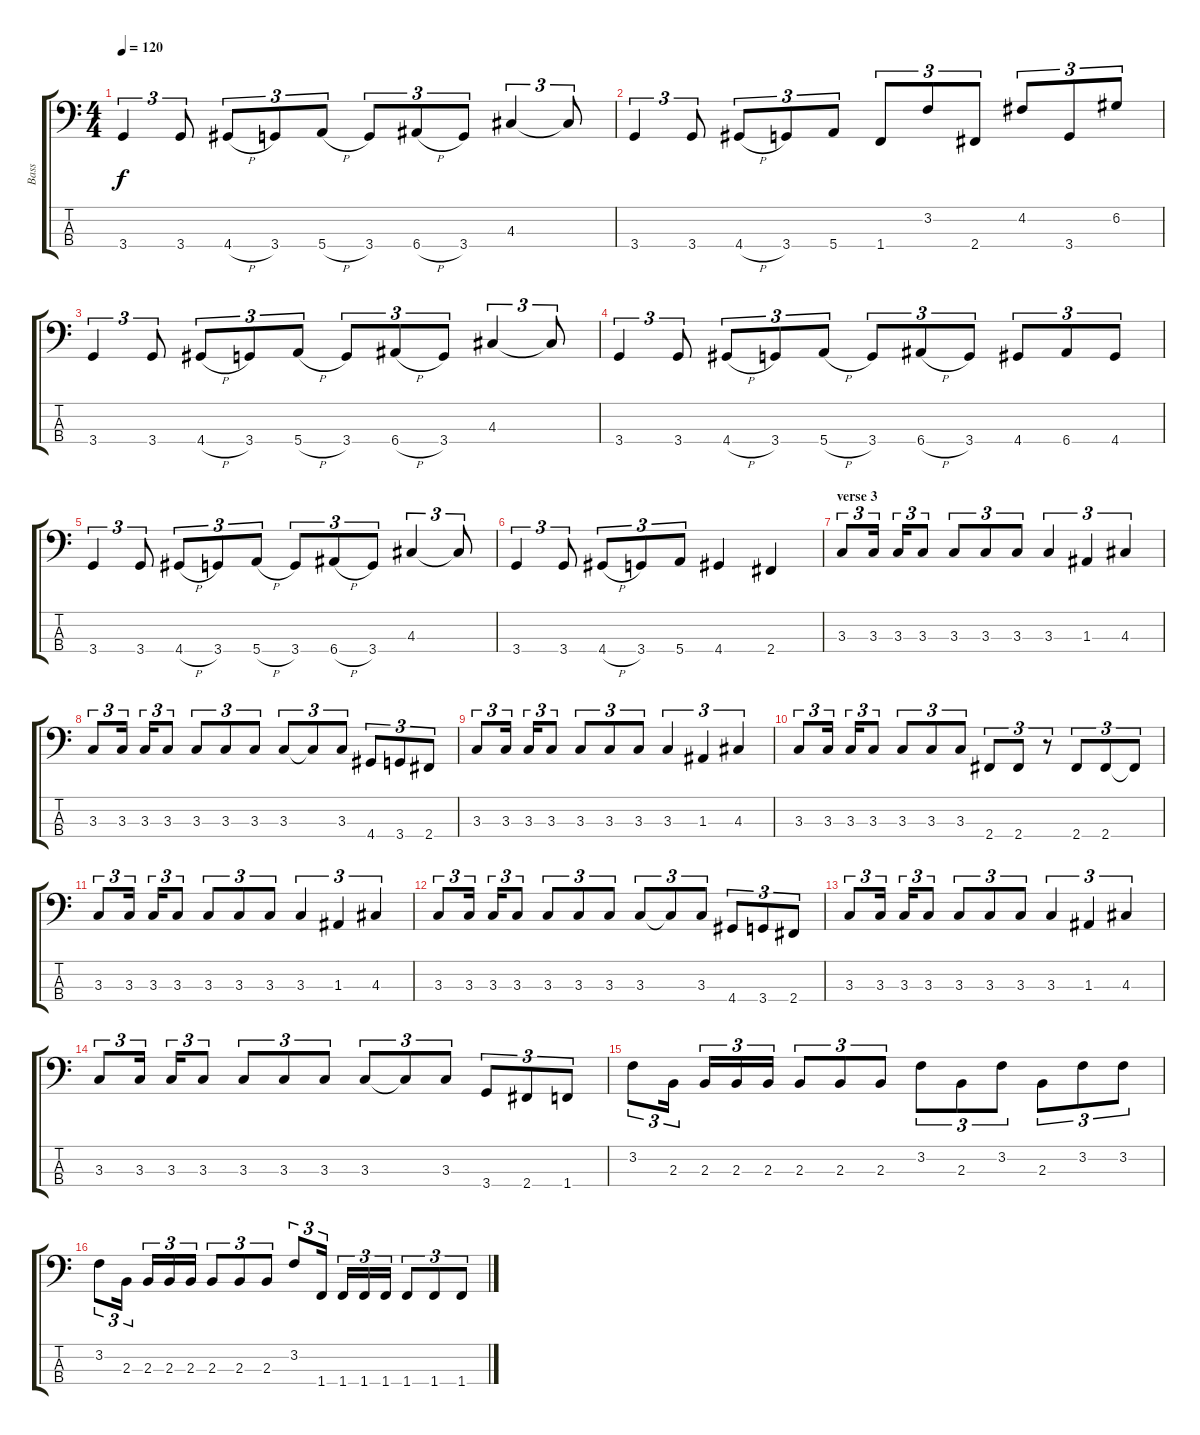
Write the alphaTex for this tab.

\track ("Bass" "Bass") {instrument electricbassfinger}
\staff {score tabs}
\tuning (G2 D2 A1 E1) {hide}
\ts (4 4)
\tempo 120
\clef f4
\ks c
3.4.4{tu (3 2) dy f} 3.4.8{tu (3 2)} 4.4{h}.8{tu (3 2)} 3.4.8{tu (3 2)} 5.4{h}.8{tu (3 2)} 3.4.8{tu (3 2)} 6.4{h}.8{tu (3 2)} 3.4.8{tu (3 2)} 4.3.4{tu (3 2)} 4.3{t}.8{tu (3 2)} |
3.4.4{tu (3 2)} 3.4.8{tu (3 2)} 4.4{h}.8{tu (3 2)} 3.4.8{tu (3 2)} 5.4.8{tu (3 2)} 1.4.8{tu (3 2)} 3.2.8{tu (3 2)} 2.4.8{tu (3 2)} 4.2.8{tu (3 2)} 3.4.8{tu (3 2)} 6.2.8{tu (3 2)} |
3.4.4{tu (3 2)} 3.4.8{tu (3 2)} 4.4{h}.8{tu (3 2)} 3.4.8{tu (3 2)} 5.4{h}.8{tu (3 2)} 3.4.8{tu (3 2)} 6.4{h}.8{tu (3 2)} 3.4.8{tu (3 2)} 4.3.4{tu (3 2)} 4.3{t}.8{tu (3 2)} |
3.4.4{tu (3 2)} 3.4.8{tu (3 2)} 4.4{h}.8{tu (3 2)} 3.4.8{tu (3 2)} 5.4{h}.8{tu (3 2)} 3.4.8{tu (3 2)} 6.4{h}.8{tu (3 2)} 3.4.8{tu (3 2)} 4.4.8{tu (3 2)} 6.4.8{tu (3 2)} 4.4.8{tu (3 2)} |
3.4.4{tu (3 2)} 3.4.8{tu (3 2)} 4.4{h}.8{tu (3 2)} 3.4.8{tu (3 2)} 5.4{h}.8{tu (3 2)} 3.4.8{tu (3 2)} 6.4{h}.8{tu (3 2)} 3.4.8{tu (3 2)} 4.3.4{tu (3 2)} 4.3{t}.8{tu (3 2)} |
3.4.4{tu (3 2)} 3.4.8{tu (3 2)} 4.4{h}.8{tu (3 2)} 3.4.8{tu (3 2)} 5.4.8{tu (3 2)} 4.4.4 2.4.4 |
\section ("" "verse 3")
3.3.8{tu (3 2)} 3.3.16{tu (3 2)} 3.3.16{tu (3 2)} 3.3.8{tu (3 2)} 3.3.8{tu (3 2)} 3.3.8{tu (3 2)} 3.3.8{tu (3 2)} 3.3.4{tu (3 2)} 1.3.4{tu (3 2)} 4.3.4{tu (3 2)} |
3.3.8{tu (3 2)} 3.3.16{tu (3 2)} 3.3.16{tu (3 2)} 3.3.8{tu (3 2)} 3.3.8{tu (3 2)} 3.3.8{tu (3 2)} 3.3.8{tu (3 2)} 3.3.8{tu (3 2)} 3.3{t}.8{tu (3 2)} 3.3.8{tu (3 2)} 4.4.8{tu (3 2)} 3.4.8{tu (3 2)} 2.4.8{tu (3 2)} |
3.3.8{tu (3 2)} 3.3.16{tu (3 2)} 3.3.16{tu (3 2)} 3.3.8{tu (3 2)} 3.3.8{tu (3 2)} 3.3.8{tu (3 2)} 3.3.8{tu (3 2)} 3.3.4{tu (3 2)} 1.3.4{tu (3 2)} 4.3.4{tu (3 2)} |
3.3.8{tu (3 2)} 3.3.16{tu (3 2)} 3.3.16{tu (3 2)} 3.3.8{tu (3 2)} 3.3.8{tu (3 2)} 3.3.8{tu (3 2)} 3.3.8{tu (3 2)} 2.4.8{tu (3 2)} 2.4.8{tu (3 2)} r.8{tu (3 2)} 2.4.8{tu (3 2)} 2.4.8{tu (3 2)} 2.4{t}.8{tu (3 2)} |
3.3.8{tu (3 2)} 3.3.16{tu (3 2)} 3.3.16{tu (3 2)} 3.3.8{tu (3 2)} 3.3.8{tu (3 2)} 3.3.8{tu (3 2)} 3.3.8{tu (3 2)} 3.3.4{tu (3 2)} 1.3.4{tu (3 2)} 4.3.4{tu (3 2)} |
3.3.8{tu (3 2)} 3.3.16{tu (3 2)} 3.3.16{tu (3 2)} 3.3.8{tu (3 2)} 3.3.8{tu (3 2)} 3.3.8{tu (3 2)} 3.3.8{tu (3 2)} 3.3.8{tu (3 2)} 3.3{t}.8{tu (3 2)} 3.3.8{tu (3 2)} 4.4.8{tu (3 2)} 3.4.8{tu (3 2)} 2.4.8{tu (3 2)} |
3.3.8{tu (3 2)} 3.3.16{tu (3 2)} 3.3.16{tu (3 2)} 3.3.8{tu (3 2)} 3.3.8{tu (3 2)} 3.3.8{tu (3 2)} 3.3.8{tu (3 2)} 3.3.4{tu (3 2)} 1.3.4{tu (3 2)} 4.3.4{tu (3 2)} |
3.3.8{tu (3 2)} 3.3.16{tu (3 2)} 3.3.16{tu (3 2)} 3.3.8{tu (3 2)} 3.3.8{tu (3 2)} 3.3.8{tu (3 2)} 3.3.8{tu (3 2)} 3.3.8{tu (3 2)} 3.3{t}.8{tu (3 2)} 3.3.8{tu (3 2)} 3.4.8{tu (3 2)} 2.4.8{tu (3 2)} 1.4.8{tu (3 2)} |
3.2.8{tu (3 2)} 2.3.16{tu (3 2)} 2.3.16{tu (3 2)} 2.3.16{tu (3 2)} 2.3.16{tu (3 2)} 2.3.8{tu (3 2)} 2.3.8{tu (3 2)} 2.3.8{tu (3 2)} 3.2.8{tu (3 2)} 2.3.8{tu (3 2)} 3.2.8{tu (3 2)} 2.3.8{tu (3 2)} 3.2.8{tu (3 2)} 3.2.8{tu (3 2)} |
3.2.8{tu (3 2)} 2.3.16{tu (3 2)} 2.3.16{tu (3 2)} 2.3.16{tu (3 2)} 2.3.16{tu (3 2)} 2.3.8{tu (3 2)} 2.3.8{tu (3 2)} 2.3.8{tu (3 2)} 3.2.8{tu (3 2)} 1.4.16{tu (3 2)} 1.4.16{tu (3 2)} 1.4.16{tu (3 2)} 1.4.16{tu (3 2)} 1.4.8{tu (3 2)} 1.4.8{tu (3 2)} 1.4.8{tu (3 2)}
